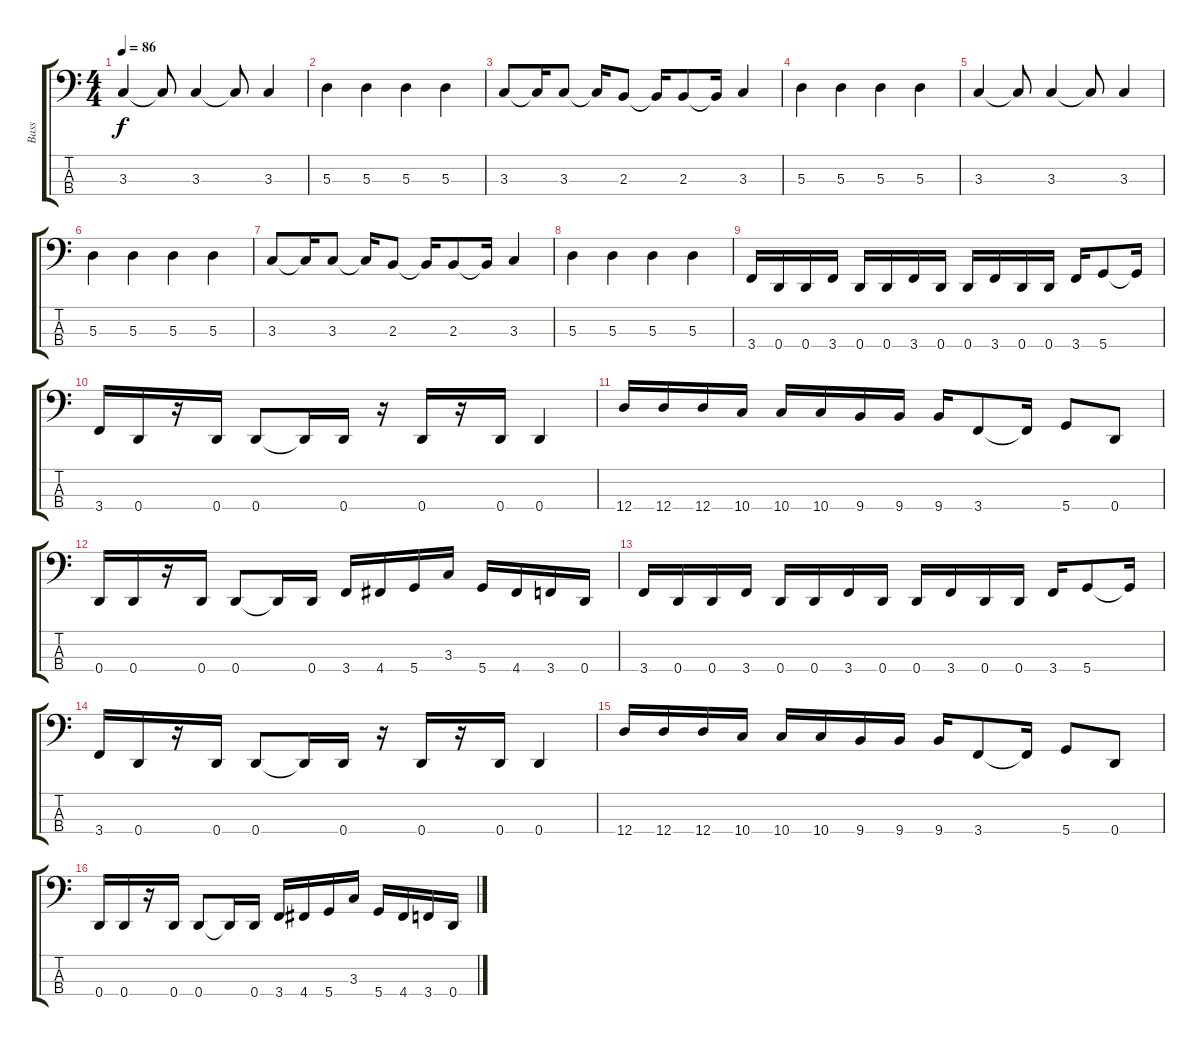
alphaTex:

\track ("Bass" "Bass") {instrument electricbassfinger}
\staff {score tabs}
\tuning (G2 D2 A1 D1) {hide}
\ts (4 4)
\tempo 86
\clef f4
\ks c
3.3.4{dy f} 3.3{t}.8 3.3.4 3.3{t}.8 3.3.4 |
5.3.4 5.3.4 5.3.4 5.3.4 |
3.3.8 3.3{t}.16 3.3.8 3.3{t}.16 2.3.8 2.3{t}.16 2.3.8 2.3{t}.16 3.3.4 |
5.3.4 5.3.4 5.3.4 5.3.4 |
3.3.4 3.3{t}.8 3.3.4 3.3{t}.8 3.3.4 |
5.3.4 5.3.4 5.3.4 5.3.4 |
3.3.8 3.3{t}.16 3.3.8 3.3{t}.16 2.3.8 2.3{t}.16 2.3.8 2.3{t}.16 3.3.4 |
5.3.4 5.3.4 5.3.4 5.3.4 |
3.4.16 0.4.16 0.4.16 3.4.16 0.4.16 0.4.16 3.4.16 0.4.16 0.4.16 3.4.16 0.4.16 0.4.16 3.4.16 5.4.8 5.4{t}.16 |
3.4.16 0.4.16 r.16 0.4.16 0.4.8 0.4{t}.16 0.4.16 r.16 0.4.16 r.16 0.4.16 0.4.4 |
12.4.16 12.4.16 12.4.16 10.4.16 10.4.16 10.4.16 9.4.16 9.4.16 9.4.16 3.4.8 3.4{t}.16 5.4.8 0.4.8 |
0.4.16 0.4.16 r.16 0.4.16 0.4.8 0.4{t}.16 0.4.16 3.4.16 4.4.16 5.4.16 3.3.16 5.4.16 4.4.16 3.4.16 0.4.16 |
3.4.16 0.4.16 0.4.16 3.4.16 0.4.16 0.4.16 3.4.16 0.4.16 0.4.16 3.4.16 0.4.16 0.4.16 3.4.16 5.4.8 5.4{t}.16 |
3.4.16 0.4.16 r.16 0.4.16 0.4.8 0.4{t}.16 0.4.16 r.16 0.4.16 r.16 0.4.16 0.4.4 |
12.4.16 12.4.16 12.4.16 10.4.16 10.4.16 10.4.16 9.4.16 9.4.16 9.4.16 3.4.8 3.4{t}.16 5.4.8 0.4.8 |
0.4.16 0.4.16 r.16 0.4.16 0.4.8 0.4{t}.16 0.4.16 3.4.16 4.4.16 5.4.16 3.3.16 5.4.16 4.4.16 3.4.16 0.4.16
